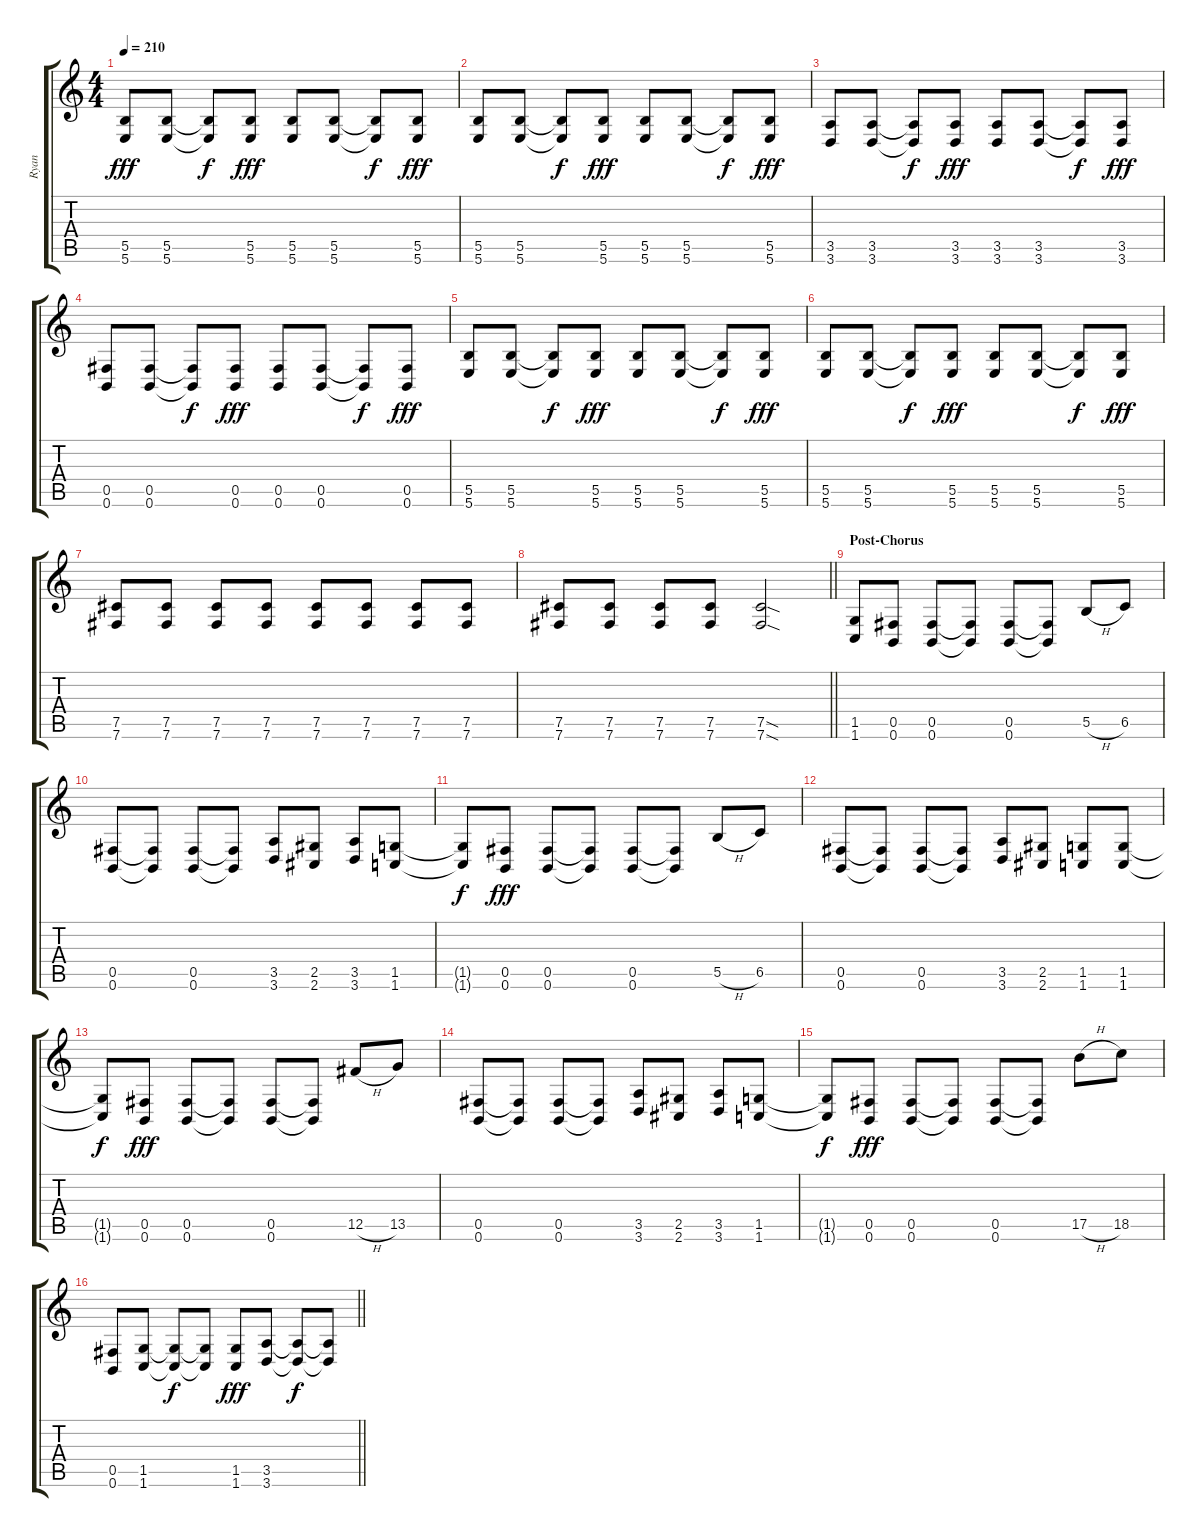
\track ("Ryan" "Ryan") {instrument distortionguitar}
\staff {score tabs}
\tuning (Db4 Ab3 E3 B2 Gb2 B1) {hide}
\ts (4 4)
\tempo 210
\clef g2
\ks c
(5.5 5.6).8{dy fff} (5.5 5.6).8 (5.5{t} 5.6{t}).8{dy f} (5.5 5.6).8{dy fff} (5.5 5.6).8 (5.5 5.6).8 (5.5{t} 5.6{t}).8{dy f} (5.5 5.6).8{dy fff} |
(5.5 5.6).8 (5.5 5.6).8 (5.5{t} 5.6{t}).8{dy f} (5.5 5.6).8{dy fff} (5.5 5.6).8 (5.5 5.6).8 (5.5{t} 5.6{t}).8{dy f} (5.5 5.6).8{dy fff} |
(3.5 3.6).8 (3.5 3.6).8 (3.5{t} 3.6{t}).8{dy f} (3.5 3.6).8{dy fff} (3.5 3.6).8 (3.5 3.6).8 (3.5{t} 3.6{t}).8{dy f} (3.5 3.6).8{dy fff} |
(0.5 0.6).8 (0.5 0.6).8 (0.5{t} 0.6{t}).8{dy f} (0.5 0.6).8{dy fff} (0.5 0.6).8 (0.5 0.6).8 (0.5{t} 0.6{t}).8{dy f} (0.5 0.6).8{dy fff} |
(5.5 5.6).8 (5.5 5.6).8 (5.5{t} 5.6{t}).8{dy f} (5.5 5.6).8{dy fff} (5.5 5.6).8 (5.5 5.6).8 (5.5{t} 5.6{t}).8{dy f} (5.5 5.6).8{dy fff} |
(5.5 5.6).8 (5.5 5.6).8 (5.5{t} 5.6{t}).8{dy f} (5.5 5.6).8{dy fff} (5.5 5.6).8 (5.5 5.6).8 (5.5{t} 5.6{t}).8{dy f} (5.5 5.6).8{dy fff} |
(7.5 7.6).8 (7.5 7.6).8 (7.5 7.6).8 (7.5 7.6).8 (7.5 7.6).8 (7.5 7.6).8 (7.5 7.6).8 (7.5 7.6).8 |
\barLineRight lightlight
(7.5 7.6).8 (7.5 7.6).8 (7.5 7.6).8 (7.5 7.6).8 (7.5{sod} 7.6{sod}).2 |
\section ("" "Post-Chorus")
(1.5 1.6).8 (0.5 0.6).8 (0.5 0.6).8 (0.5{t} 0.6{t}).8 (0.5 0.6).8 (0.5{t} 0.6{t}).8 5.5{h}.8 6.5.8 |
(0.5 0.6).8 (0.5{t} 0.6{t}).8 (0.5 0.6).8 (0.5{t} 0.6{t}).8 (3.5 3.6).8 (2.5 2.6).8 (3.5 3.6).8 (1.5 1.6).8 |
(1.5{t} 1.6{t}).8{dy f} (0.5 0.6).8{dy fff} (0.5 0.6).8 (0.5{t} 0.6{t}).8 (0.5 0.6).8 (0.5{t} 0.6{t}).8 5.5{h}.8 6.5.8 |
(0.5 0.6).8 (0.5{t} 0.6{t}).8 (0.5 0.6).8 (0.5{t} 0.6{t}).8 (3.5 3.6).8 (2.5 2.6).8 (1.5 1.6).8 (1.5 1.6).8 |
(1.5{t} 1.6{t}).8{dy f} (0.5 0.6).8{dy fff} (0.5 0.6).8 (0.5{t} 0.6{t}).8 (0.5 0.6).8 (0.5{t} 0.6{t}).8 12.5{h}.8 13.5.8 |
(0.5 0.6).8 (0.5{t} 0.6{t}).8 (0.5 0.6).8 (0.5{t} 0.6{t}).8 (3.5 3.6).8 (2.5 2.6).8 (3.5 3.6).8 (1.5 1.6).8 |
(1.5{t} 1.6{t}).8{dy f} (0.5 0.6).8{dy fff} (0.5 0.6).8 (0.5{t} 0.6{t}).8 (0.5 0.6).8 (0.5{t} 0.6{t}).8 17.5{h}.8 18.5.8 |
\barLineRight lightlight
(0.5 0.6).8 (1.5 1.6).8 (1.5{t} 1.6{t}).8{dy f} (1.5{t} 1.6{t}).8 (1.5 1.6).8{dy fff} (3.5 3.6).8 (3.5{t} 3.6{t}).8{dy f} (3.5{t} 3.6{t}).8
